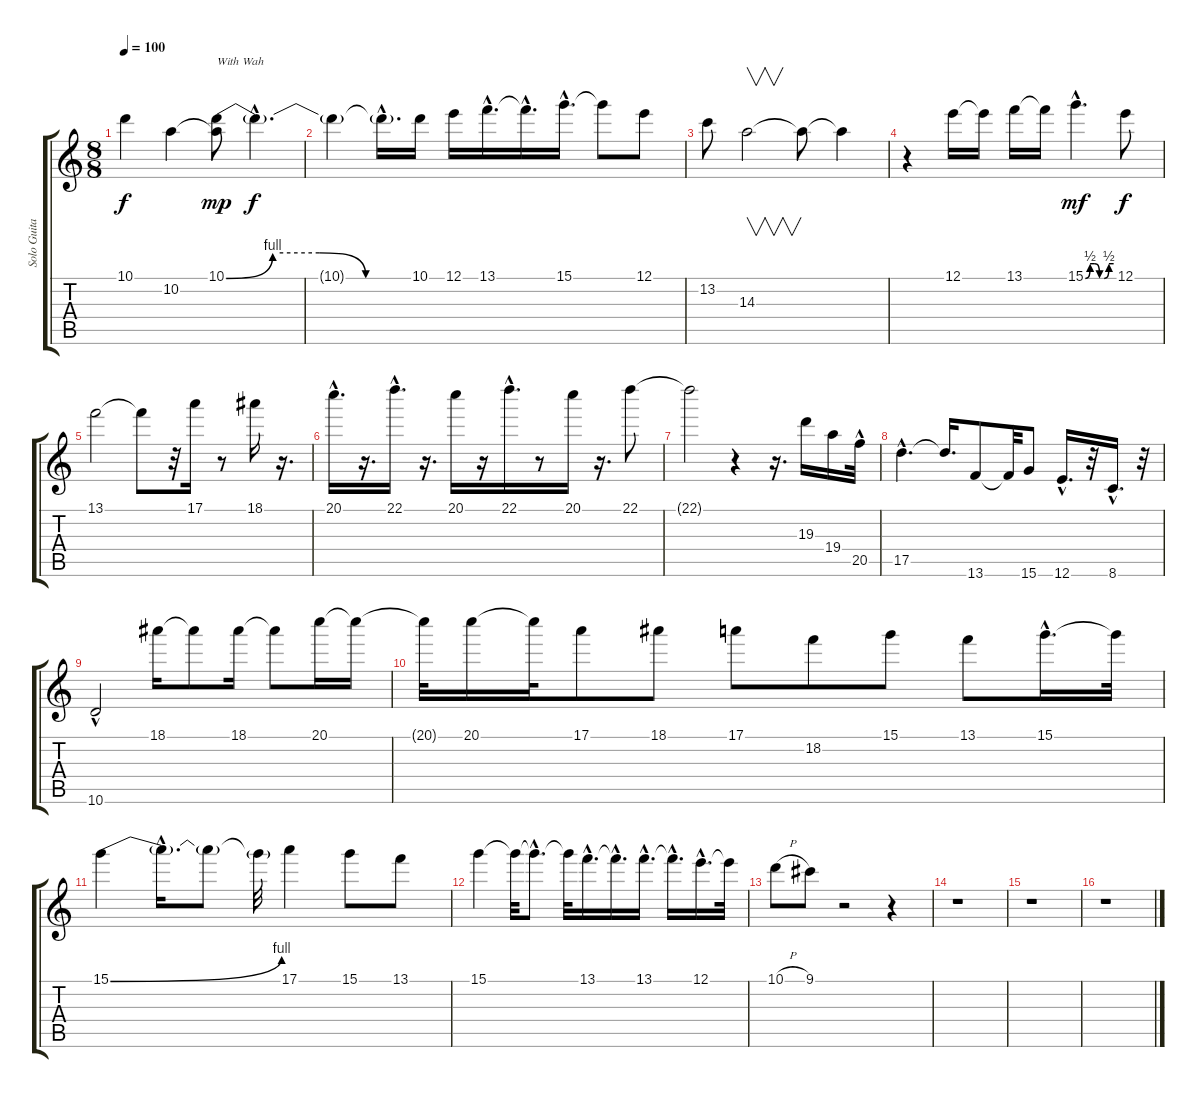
\track ("Solo Guitar" "Solo Guita") {instrument electricguitarjazz}
\staff {score tabs}
\tuning (E4 B3 G3 D3 A2 E2) {hide}
\ts (8 8)
\tempo 100
\clef g2
\ks c
10.1{t}.4{dy f} 10.2.4 (10.1{be (custom 0 0 15 4 30 4 45 0 60 0)} 10.2{t}).8{txt "With Wah" dy mp} 10.1{hac t}.4{d dy f} |
10.1{t}.4 10.1{hac t}.16{d} 10.1.16 12.1.16 13.1{hac}.16{d} 13.1{hac t}.16{d} 15.1{hac}.16{d} 15.1{t}.8 12.1.8 |
13.2.8 14.3.2{v} 14.3{t}.8 14.3{t}.4 |
r.4 12.1.16 12.1{t}.16 13.1.16 13.1{t}.16 15.1{be (custom 0 0 10 2 20 2 30 0 40 0 50 2 60 2) hac}.4{d dy mf} 12.1.8{dy f} |
13.1.2 13.1{t}.8 r.32 17.1.16 r.8 18.1.16 r.16{d} |
20.1{hac}.16{d} r.16{d} 22.1{hac}.16{d} r.16{d} 20.1.16 r.16 22.1{hac}.16{d} r.8 20.1.16 r.16{d} 22.1.8 |
22.1{t}.2 r.4 r.16{d} 19.3.16 19.4.16 20.5{hac}.32 |
17.5{hac}.4{d} 17.5{t}.16{d} 13.6.8 13.6{t}.32 15.6.8 12.6{hac}.16{d} r.32 8.6{hac}.16{d} r.32 |
10.6{hac}.2 18.1.16 18.1{t}.8 18.1.16 18.1{t}.8 20.1.16 20.1{t}.16 |
20.1{t}.32 20.1.16 20.1{t}.32 17.1.8 18.1.8 17.1.8 18.2.8 15.1.8 13.1.8 15.1{hac}.16{d} 15.1{t}.32 |
15.1{be (bend 0 0 60 4)}.4 15.1{hac t}.16{d} 15.1{t}.8 15.1{t}.32 17.1.4 15.1.8 13.1.8 |
15.1.4 15.1{t}.32 15.1{hac t}.8{d} 15.1{t}.32 13.1{hac}.16{d} 13.1{hac t}.16{d} 13.1{hac}.16{d} 13.1{hac t}.16{d} 12.1{hac}.16{d} 12.1{t}.32 |
10.1{h}.8 9.1.8 r.2 r.4 |
r.1 |
r.1 |
r.1
